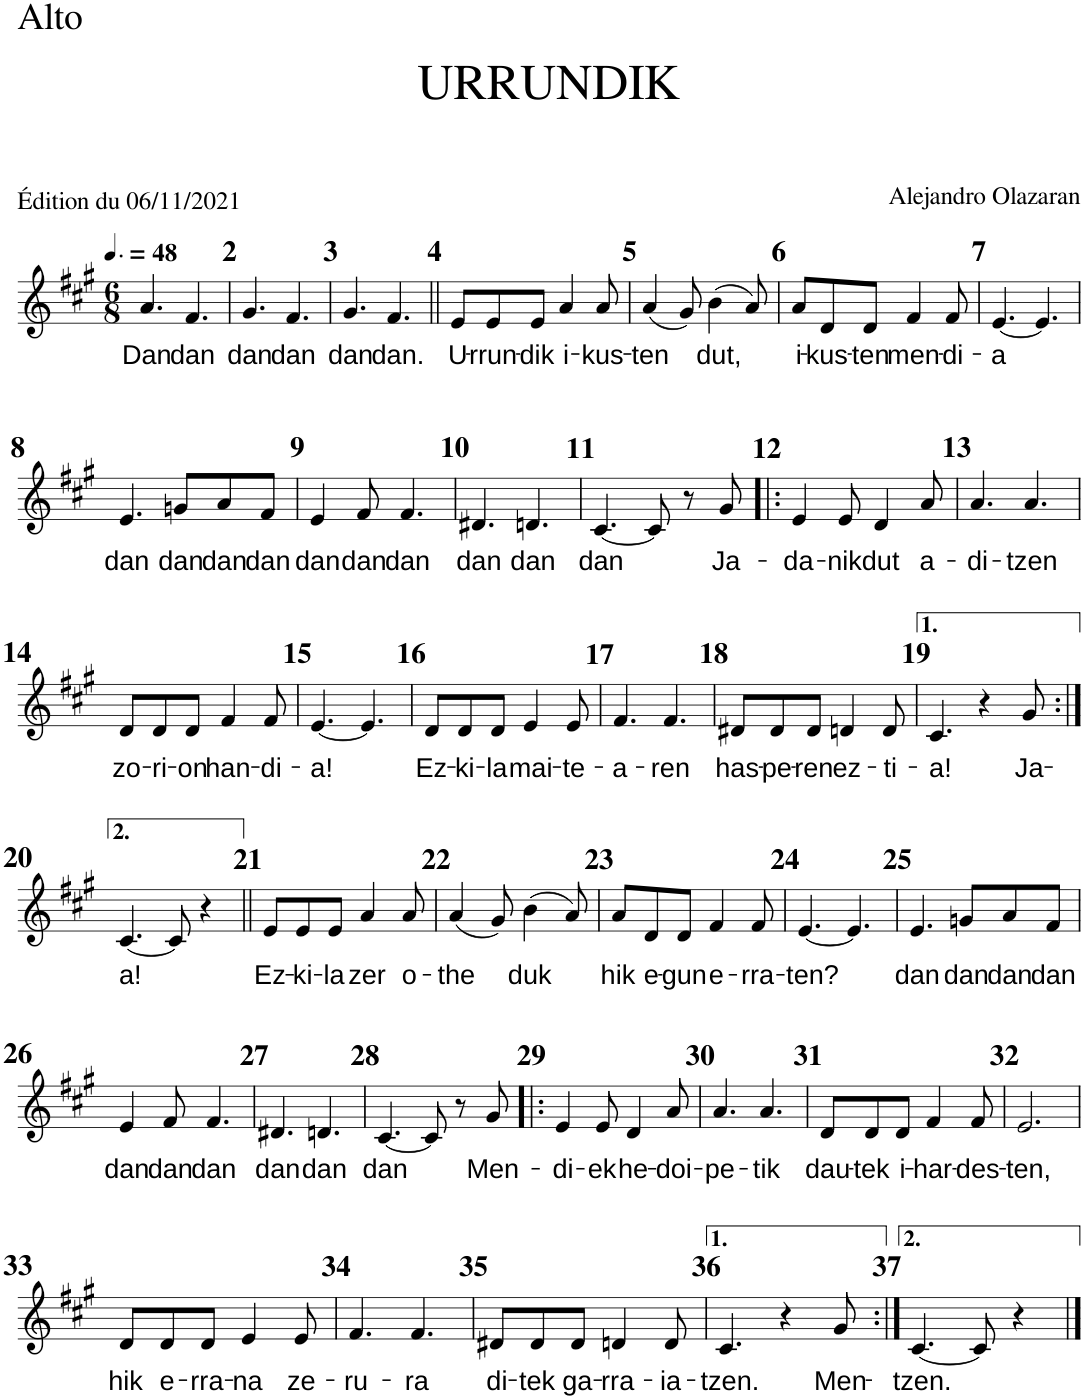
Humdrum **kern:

**kern	**text
*part1	*part1
*staff1	*staff1
*I"Alto	*
*I'A.	*
*clefG2	*
*k[f#c#g#]	*
*M6/8	*
*MM72	*
=1	=1
!	!LO:LY:b
4.a/	-Dan
!	!LO:LY:b
4.f#/	dan
=2	=2
!	!LO:LY:b
4.g#/	dan
!	!LO:LY:b
4.f#/	dan
=3	=3
!	!LO:LY:b
4.g#/	dan
!	!LO:LY:b
4.f#/	dan.
=4||	=4||
!	!LO:LY:b
8e/L	U-
!	!LO:LY:b
8e/	-rrun-
!	!LO:LY:b
8e/J	-dik
!	!LO:LY:b
4a/	i-
!	!LO:LY:b
8a/	-kus-
=5	=5
!	!LO:LY:b
(4a/	-ten
8g#/)	.
!	!LO:LY:b
(4b\	dut,
8a/)	.
=6	=6
!	!LO:LY:b
8a/L	i-
!	!LO:LY:b
8d/	-kus-
!	!LO:LY:b
8d/J	-ten
!	!LO:LY:b
4f#/	men-
!	!LO:LY:b
8f#/	-di-
=7	=7
!	!LO:LY:b
[4.e/	-a
4.e/]	.
!!LO:LB:g=z
=8	=8
!	!LO:LY:b
4.e/	dan
!	!LO:LY:b
8gn/L	dan
!	!LO:LY:b
8a/	dan
!	!LO:LY:b
8f#/J	dan
=9	=9
!	!LO:LY:b
4e/	dan
!	!LO:LY:b
8f#/	dan
!	!LO:LY:b
4.f#/	dan
=10	=10
!	!LO:LY:b
4.d#X/	dan
!	!LO:LY:b
4.dn/	dan
=11	=11
!	!LO:LY:b
[4.c#/	dan
8c#/]	.
8r	.
!	!LO:LY:b
8g#/	Ja-
=12!|:	=12!|:
!	!LO:LY:b
4e/	-da-
!	!LO:LY:b
8e/	-nik
!	!LO:LY:b
4d/	dut
!	!LO:LY:b
8a/	a-
=13	=13
!	!LO:LY:b
4.a/	-di-
!	!LO:LY:b
4.a/	-tzen
!!LO:LB:g=z
=14	=14
!	!LO:LY:b
8d/L	zo-
!	!LO:LY:b
8d/	-ri-
!	!LO:LY:b
8d/J	-on
!	!LO:LY:b
4f#/	han-
!	!LO:LY:b
8f#/	-di-
=15	=15
!	!LO:LY:b
[4.e/	-a!
4.e/]	.
=16	=16
!	!LO:LY:b
8d/L	Ez-
!	!LO:LY:b
8d/	-ki-
!	!LO:LY:b
8d/J	-la
!	!LO:LY:b
4e/	mai-
!	!LO:LY:b
8e/	-te-
=17	=17
!	!LO:LY:b
4.f#/	-a-
!	!LO:LY:b
4.f#/	-ren
=18	=18
!	!LO:LY:b
8d#X/L	has-
!	!LO:LY:b
8d#/	-pe-
!	!LO:LY:b
8d#/J	-ren
!	!LO:LY:b
4dn/	ez-
!	!LO:LY:b
8d/	-ti-
=19	=19
!	!LO:LY:b
4.c#/	-a!
4r	.
!	!LO:LY:b
8g#/	Ja-
!!LO:LB:g=z
=20:|!	=20:|!
!	!LO:LY:b
[4.c#/	-a!
8c#/]	.
4r	.
=21||	=21||
!	!LO:LY:b
8e/L	Ez-
!	!LO:LY:b
8e/	-ki-
!	!LO:LY:b
8e/J	-la
!	!LO:LY:b
4a/	zer
!	!LO:LY:b
8a/	o-
=22	=22
!	!LO:LY:b
(4a/	-the
8g#/)	.
!	!LO:LY:b
(4b\	duk
8a/)	.
=23	=23
!	!LO:LY:b
8a/L	hik
!	!LO:LY:b
8d/	e-
!	!LO:LY:b
8d/J	-gun
!	!LO:LY:b
4f#/	e-
!	!LO:LY:b
8f#/	-rra-
=24	=24
!	!LO:LY:b
[4.e/	-ten?
4.e/]	.
=25	=25
!	!LO:LY:b
4.e/	dan
!	!LO:LY:b
8gn/L	dan
!	!LO:LY:b
8a/	dan
!	!LO:LY:b
8f#/J	dan
!!LO:LB:g=z
=26	=26
!	!LO:LY:b
4e/	dan
!	!LO:LY:b
8f#/	dan
!	!LO:LY:b
4.f#/	dan
=27	=27
!	!LO:LY:b
4.d#X/	dan
!	!LO:LY:b
4.dn/	dan
=28	=28
!	!LO:LY:b
[4.c#/	dan
8c#/]	.
8r	.
!	!LO:LY:b
8g#/	Men-
=29!|:	=29!|:
!	!LO:LY:b
4e/	-di-
!	!LO:LY:b
8e/	-ek
!	!LO:LY:b
4d/	he-
!	!LO:LY:b
8a/	-doi-
=30	=30
!	!LO:LY:b
4.a/	-pe-
!	!LO:LY:b
4.a/	-tik
=31	=31
!	!LO:LY:b
8d/L	dau-
!	!LO:LY:b
8d/	-tek
!	!LO:LY:b
8d/J	i-
!	!LO:LY:b
4f#/	-har-
!	!LO:LY:b
8f#/	-des-
=32	=32
!	!LO:LY:b
2.e/	-ten,
!!LO:LB:g=z
=33	=33
!	!LO:LY:b
8d/L	hik
!	!LO:LY:b
8d/	e-
!	!LO:LY:b
8d/J	-rra-
!	!LO:LY:b
4e/	-na
!	!LO:LY:b
8e/	ze-
=34	=34
!	!LO:LY:b
4.f#/	-ru-
!	!LO:LY:b
4.f#/	ra
=35	=35
!	!LO:LY:b
8d#X/L	di-
!	!LO:LY:b
8d#/	-tek
!	!LO:LY:b
8d#/J	ga-
!	!LO:LY:b
4dn/	-rra-
!	!LO:LY:b
8d/	-ia-
=36	=36
!	!LO:LY:b
4.c#/	-tzen.
4r	.
!	!LO:LY:b
8g#/	Men-
=37:|!	=37:|!
!	!LO:LY:b
[4.c#/	-tzen.
8c#/]	.
4r	.
==	==
*-	*-
